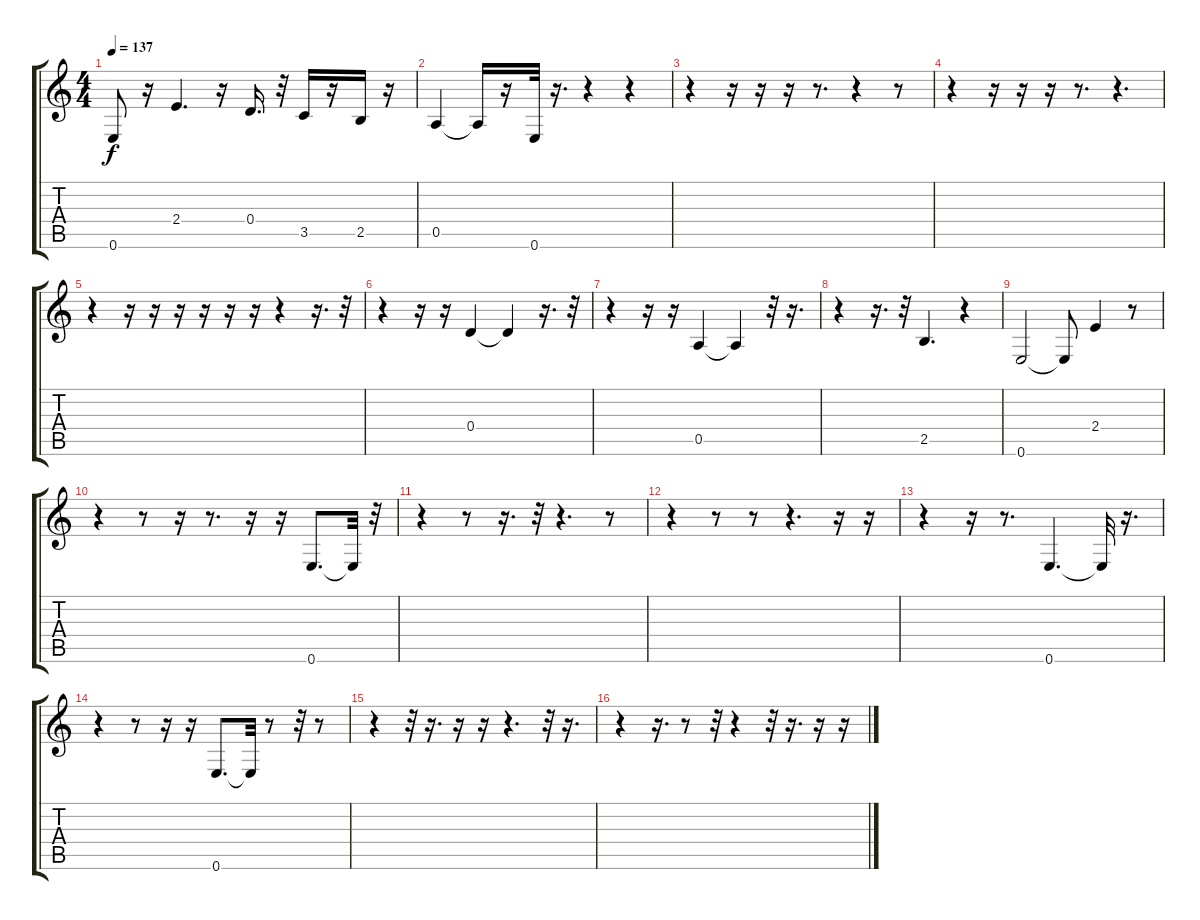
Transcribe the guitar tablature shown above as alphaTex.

\track "" {instrument fretlessbass}
\staff {score tabs}
\tuning (E4 B3 G3 D3 A2 E2) {hide}
\ts (4 4)
\tempo 137
\clef g2
\ks c
0.6{t}.8{dy f} r.16 2.4.4{d} r.16 0.4.16{d} r.32 3.5.16 r.16 2.5.16 r.16 |
0.5.4 0.5{t}.16 r.16 0.6.32 r.16{d} r.4 r.4 |
r.4 r.16 r.16 r.16 r.8{d} r.4 r.8 |
r.4 r.16 r.16 r.16 r.8{d} r.4{d} |
r.4 r.16 r.16 r.16 r.16 r.16 r.16 r.4 r.16{d} r.32 |
r.4 r.16 r.16 0.4.4 0.4{t}.4 r.16{d} r.32 |
r.4 r.16 r.16 0.5.4 0.5{t}.4 r.32 r.16{d} |
r.4 r.16{d} r.32 2.5.4{d} r.4 |
0.6.2 0.6{t}.8 2.4.4 r.8 |
r.4 r.8 r.16 r.8{d} r.16 r.16 0.6.8{d} 0.6{t}.32 r.32 |
r.4 r.8 r.16{d} r.32 r.4{d} r.8 |
r.4 r.8 r.8 r.4{d} r.16 r.16 |
r.4 r.16 r.8{d} 0.6.4{d} 0.6{t}.32 r.16{d} |
r.4 r.8 r.16 r.16 0.6.8{d} 0.6{t}.32 r.8 r.32 r.8 |
r.4 r.32 r.16{d} r.16 r.16 r.4{d} r.32 r.16{d} |
r.4 r.16{d} r.8 r.32 r.4 r.32 r.16{d} r.16 r.16
